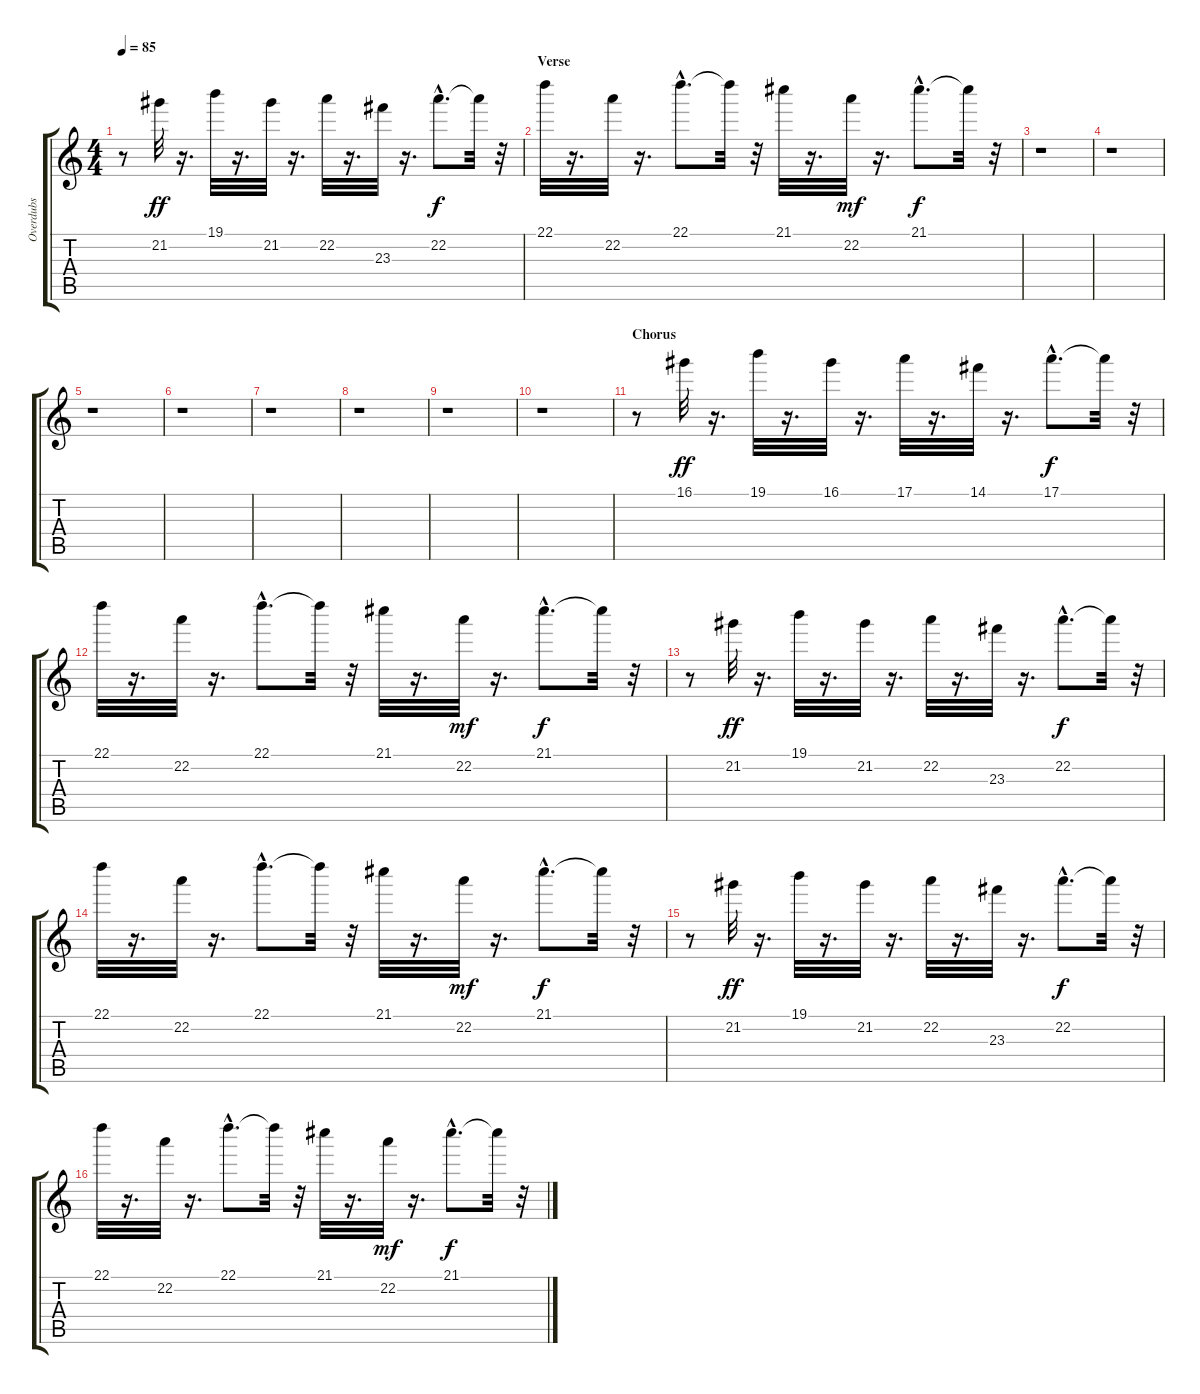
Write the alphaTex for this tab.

\track ("Overdubs" "Overdubs") {instrument guitarharmonics}
\staff {score tabs}
\tuning (E4 B3 G3 D3 A2 E2) {hide}
\ts (4 4)
\tempo 85
\clef g2
\ks c
r.8{dy f} 21.2.32{dy ff} r.16{d} 19.1.32 r.16{d} 21.2.32 r.16{d} 22.2.32 r.16{d} 23.3.32 r.16{d} 22.2{hac}.8{d dy f} 22.2{t}.32 r.32 |
\section ("" "Verse")
22.1.32 r.16{d} 22.2.32 r.16{d} 22.1{hac}.8{d} 22.1{t}.32 r.32 21.1.32 r.16{d} 22.2.32{dy mf} r.16{d} 21.1{hac}.8{d dy f} 21.1{t}.32 r.32 |
r.1 |
r.1 |
r.1 |
r.1 |
r.1 |
r.1 |
r.1 |
r.1 |
\section ("" "Chorus")
r.8 16.1.32{dy ff} r.16{d} 19.1.32 r.16{d} 16.1.32 r.16{d} 17.1.32 r.16{d} 14.1.32 r.16{d} 17.1{hac}.8{d dy f} 17.1{t}.32 r.32 |
22.1.32 r.16{d} 22.2.32 r.16{d} 22.1{hac}.8{d} 22.1{t}.32 r.32 21.1.32 r.16{d} 22.2.32{dy mf} r.16{d} 21.1{hac}.8{d dy f} 21.1{t}.32 r.32 |
r.8 21.2.32{dy ff} r.16{d} 19.1.32 r.16{d} 21.2.32 r.16{d} 22.2.32 r.16{d} 23.3.32 r.16{d} 22.2{hac}.8{d dy f} 22.2{t}.32 r.32 |
22.1.32 r.16{d} 22.2.32 r.16{d} 22.1{hac}.8{d} 22.1{t}.32 r.32 21.1.32 r.16{d} 22.2.32{dy mf} r.16{d} 21.1{hac}.8{d dy f} 21.1{t}.32 r.32 |
r.8 21.2.32{dy ff} r.16{d} 19.1.32 r.16{d} 21.2.32 r.16{d} 22.2.32 r.16{d} 23.3.32 r.16{d} 22.2{hac}.8{d dy f} 22.2{t}.32 r.32 |
22.1.32 r.16{d} 22.2.32 r.16{d} 22.1{hac}.8{d} 22.1{t}.32 r.32 21.1.32 r.16{d} 22.2.32{dy mf} r.16{d} 21.1{hac}.8{d dy f} 21.1{t}.32 r.32
